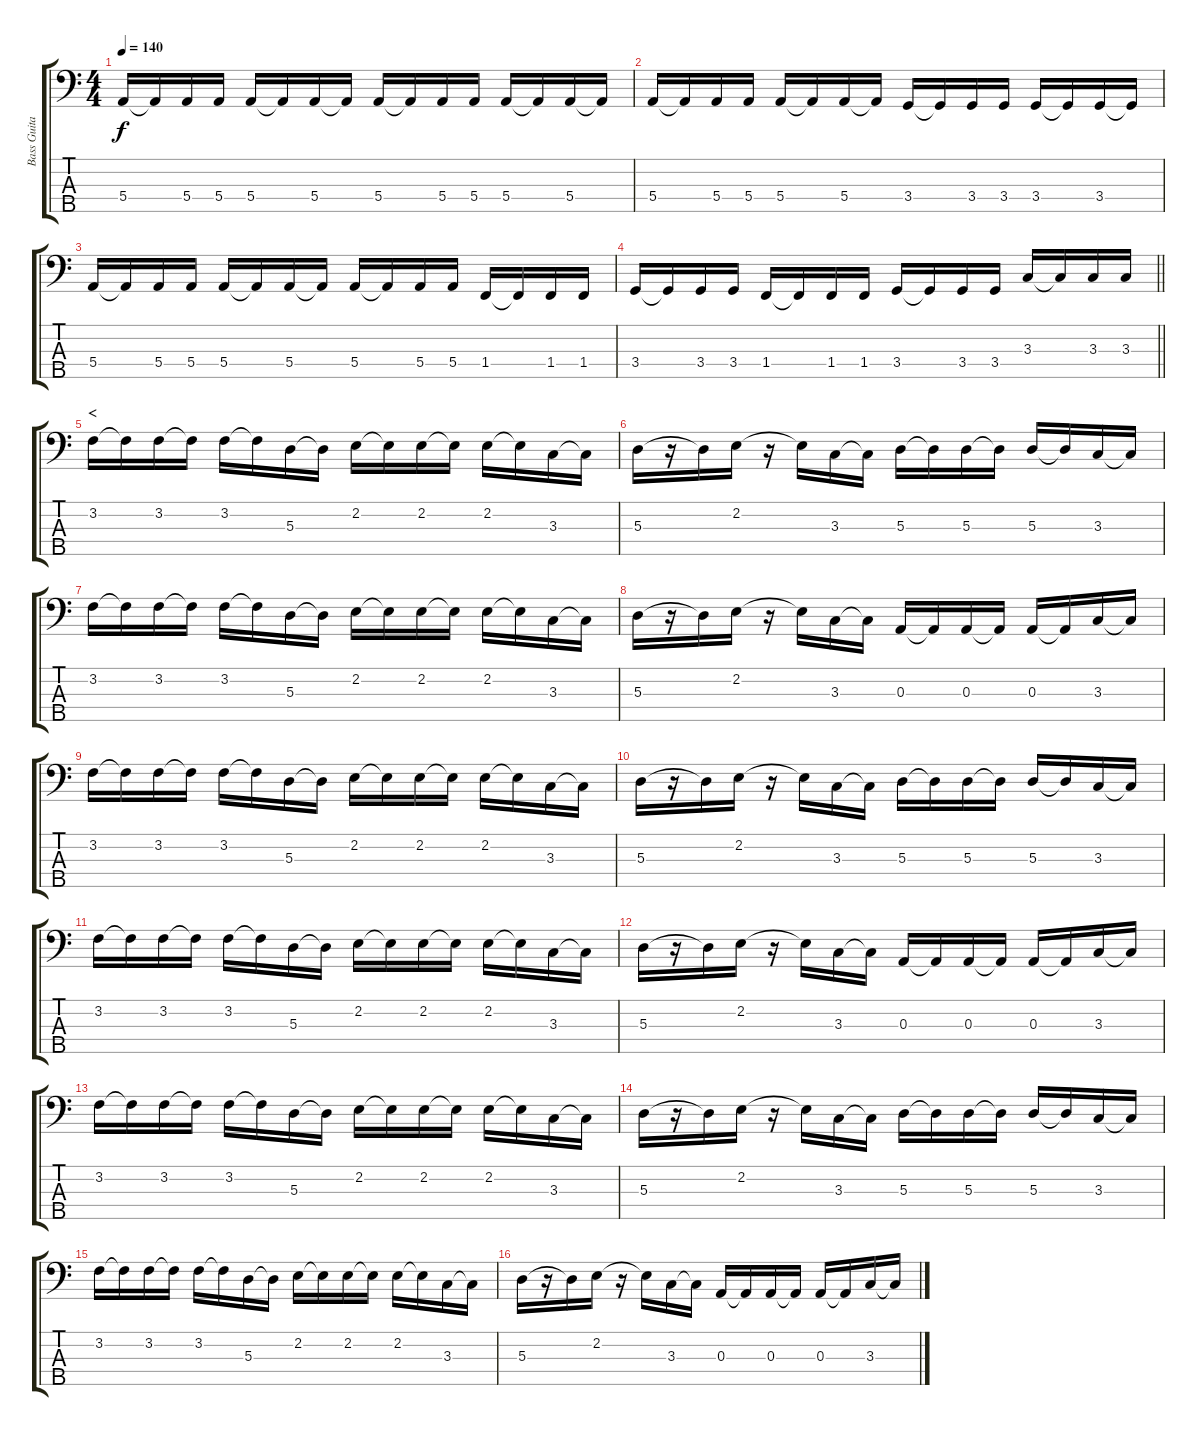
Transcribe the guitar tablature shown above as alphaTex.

\track ("Bass Guitar" "Bass Guita") {instrument electricbassfinger}
\staff {score tabs}
\tuning (G2 D2 A1 E1 B0) {hide}
\ts (4 4)
\tempo 140
\clef f4
\ks c
5.4.16{dy f} 5.4{t}.16 5.4.16 5.4.16 5.4.16 5.4{t}.16 5.4.16 5.4{t}.16 5.4.16 5.4{t}.16 5.4.16 5.4.16 5.4.16 5.4{t}.16 5.4.16 5.4{t}.16 |
5.4.16 5.4{t}.16 5.4.16 5.4.16 5.4.16 5.4{t}.16 5.4.16 5.4{t}.16 3.4.16 3.4{t}.16 3.4.16 3.4.16 3.4.16 3.4{t}.16 3.4.16 3.4{t}.16 |
5.4.16 5.4{t}.16 5.4.16 5.4.16 5.4.16 5.4{t}.16 5.4.16 5.4{t}.16 5.4.16 5.4{t}.16 5.4.16 5.4.16 1.4.16 1.4{t}.16 1.4.16 1.4.16 |
\barLineRight lightlight
3.4.16 3.4{t}.16 3.4.16 3.4.16 1.4.16 1.4{t}.16 1.4.16 1.4.16 3.4.16 3.4{t}.16 3.4.16 3.4.16 3.3.16 3.3{t}.16 3.3.16 3.3.16 |
\section ("" "<")
3.2.16 3.2{t}.16 3.2.16 3.2{t}.16 3.2.16 3.2{t}.16 5.3.16 5.3{t}.16 2.2.16 2.2{t}.16 2.2.16 2.2{t}.16 2.2.16 2.2{t}.16 3.3.16 3.3{t}.16 |
5.3.16 r.16 5.3{t}.16 2.2.16 r.16 2.2{t}.16 3.3.16 3.3{t}.16 5.3.16 5.3{t}.16 5.3.16 5.3{t}.16 5.3.16 5.3{t}.16 3.3.16 3.3{t}.16 |
3.2.16 3.2{t}.16 3.2.16 3.2{t}.16 3.2.16 3.2{t}.16 5.3.16 5.3{t}.16 2.2.16 2.2{t}.16 2.2.16 2.2{t}.16 2.2.16 2.2{t}.16 3.3.16 3.3{t}.16 |
5.3.16 r.16 5.3{t}.16 2.2.16 r.16 2.2{t}.16 3.3.16 3.3{t}.16 0.3.16 0.3{t}.16 0.3.16 0.3{t}.16 0.3.16 0.3{t}.16 3.3.16 3.3{t}.16 |
3.2.16 3.2{t}.16 3.2.16 3.2{t}.16 3.2.16 3.2{t}.16 5.3.16 5.3{t}.16 2.2.16 2.2{t}.16 2.2.16 2.2{t}.16 2.2.16 2.2{t}.16 3.3.16 3.3{t}.16 |
5.3.16 r.16 5.3{t}.16 2.2.16 r.16 2.2{t}.16 3.3.16 3.3{t}.16 5.3.16 5.3{t}.16 5.3.16 5.3{t}.16 5.3.16 5.3{t}.16 3.3.16 3.3{t}.16 |
3.2.16 3.2{t}.16 3.2.16 3.2{t}.16 3.2.16 3.2{t}.16 5.3.16 5.3{t}.16 2.2.16 2.2{t}.16 2.2.16 2.2{t}.16 2.2.16 2.2{t}.16 3.3.16 3.3{t}.16 |
5.3.16 r.16 5.3{t}.16 2.2.16 r.16 2.2{t}.16 3.3.16 3.3{t}.16 0.3.16 0.3{t}.16 0.3.16 0.3{t}.16 0.3.16 0.3{t}.16 3.3.16 3.3{t}.16 |
3.2.16 3.2{t}.16 3.2.16 3.2{t}.16 3.2.16 3.2{t}.16 5.3.16 5.3{t}.16 2.2.16 2.2{t}.16 2.2.16 2.2{t}.16 2.2.16 2.2{t}.16 3.3.16 3.3{t}.16 |
5.3.16 r.16 5.3{t}.16 2.2.16 r.16 2.2{t}.16 3.3.16 3.3{t}.16 5.3.16 5.3{t}.16 5.3.16 5.3{t}.16 5.3.16 5.3{t}.16 3.3.16 3.3{t}.16 |
3.2.16 3.2{t}.16 3.2.16 3.2{t}.16 3.2.16 3.2{t}.16 5.3.16 5.3{t}.16 2.2.16 2.2{t}.16 2.2.16 2.2{t}.16 2.2.16 2.2{t}.16 3.3.16 3.3{t}.16 |
5.3.16 r.16 5.3{t}.16 2.2.16 r.16 2.2{t}.16 3.3.16 3.3{t}.16 0.3.16 0.3{t}.16 0.3.16 0.3{t}.16 0.3.16 0.3{t}.16 3.3.16 3.3{t}.16
